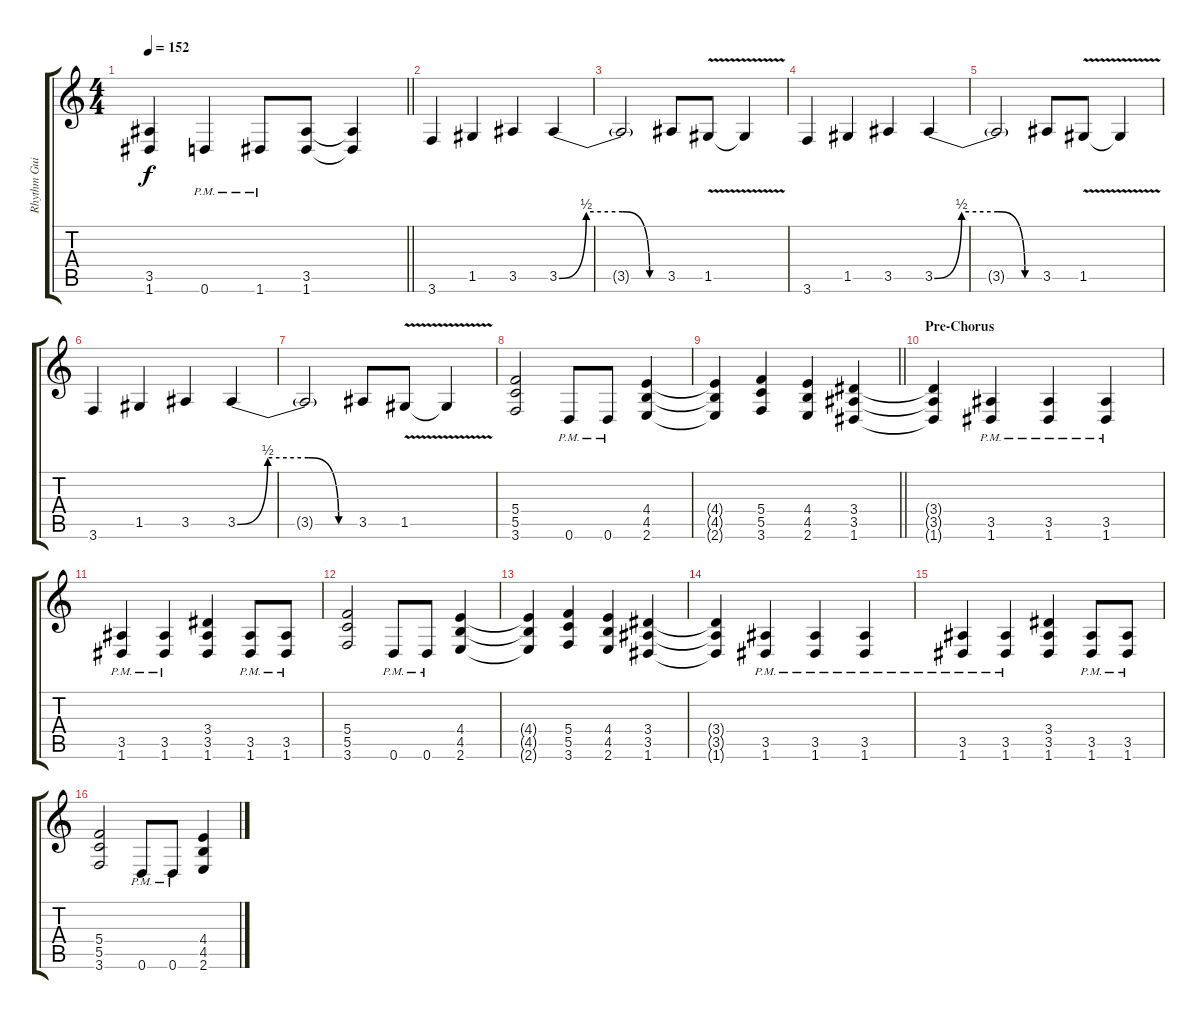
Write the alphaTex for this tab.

\track ("Rhythm Guitar" "Rhythm Gui") {instrument distortionguitar}
\staff {score tabs}
\tuning (D4 A3 F3 C3 G2 D2) {hide}
\ts (4 4)
\tempo 152
\clef g2
\barLineRight lightlight
\ks c
(3.5{t} 1.6{t}).4{dy f} 0.6{pm}.4 1.6{pm}.8 (3.5 1.6).8 (3.5{t} 1.6{t}).4 |
\section ("" "")
3.6.4 1.5.4 3.5.4 3.5{be (custom 0 0 15 2 35 2 50 0 60 0)}.4 |
3.5{t}.2 3.5.8 1.5{v}.8 1.5{t}.4 |
3.6.4 1.5.4 3.5.4 3.5{be (custom 0 0 15 2 35 2 50 0 60 0)}.4 |
3.5{t}.2 3.5.8 1.5{v}.8 1.5{t}.4 |
3.6.4 1.5.4 3.5.4 3.5{be (custom 0 0 15 2 35 2 50 0 60 0)}.4 |
3.5{t}.2 3.5.8 1.5{v}.8 1.5{t}.4 |
(5.4 5.5 3.6).2 0.6{pm}.8 0.6{pm}.8 (4.4 4.5 2.6).4 |
\barLineRight lightlight
(4.4{t} 4.5{t} 2.6{t}).4 (5.4 5.5 3.6).4 (4.4 4.5 2.6).4 (3.4 3.5 1.6).4 |
\section ("" "Pre-Chorus")
(3.4{t} 3.5{t} 1.6{t}).4 (3.5{pm} 1.6{pm}).4 (3.5{pm} 1.6{pm}).4 (3.5{pm} 1.6{pm}).4 |
(3.5{pm} 1.6{pm}).4 (3.5{pm} 1.6{pm}).4 (3.4 3.5 1.6).4 (3.5{pm} 1.6{pm}).8 (3.5{pm} 1.6{pm}).8 |
(5.4 5.5 3.6).2 0.6{pm}.8 0.6{pm}.8 (4.4 4.5 2.6).4 |
(4.4{t} 4.5{t} 2.6{t}).4 (5.4 5.5 3.6).4 (4.4 4.5 2.6).4 (3.4 3.5 1.6).4 |
(3.4{t} 3.5{t} 1.6{t}).4 (3.5{pm} 1.6{pm}).4 (3.5{pm} 1.6{pm}).4 (3.5{pm} 1.6{pm}).4 |
(3.5{pm} 1.6{pm}).4 (3.5{pm} 1.6{pm}).4 (3.4 3.5 1.6).4 (3.5{pm} 1.6{pm}).8 (3.5{pm} 1.6{pm}).8 |
(5.4 5.5 3.6).2 0.6{pm}.8 0.6{pm}.8 (4.4 4.5 2.6).4
